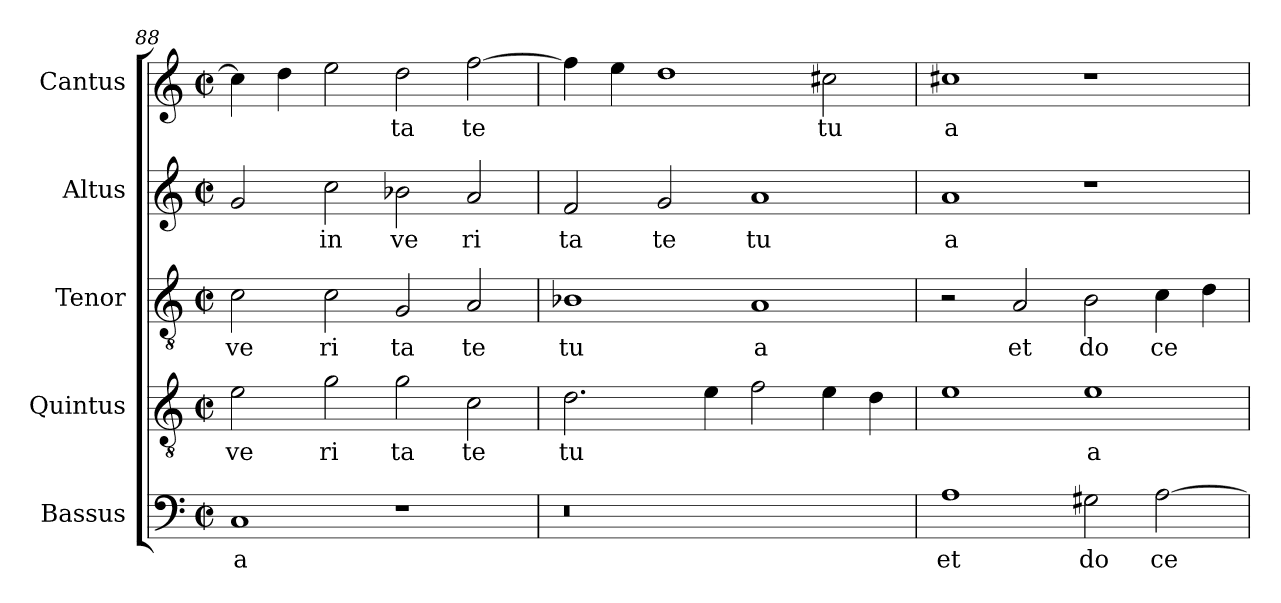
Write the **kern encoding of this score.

**kern	**text	**kern	**text	**kern	**text	**kern	**text	**kern	**text
*part5	*part5	*part4	*part4	*part3	*part3	*part2	*part2	*part1	*part1
*staff5	*staff5	*staff4	*staff4	*staff3	*staff3	*staff2	*staff2	*staff1	*staff1
*I"Bassus	*	*I"Quintus	*	*I"Tenor	*	*I"Altus	*	*I"Cantus	*
*clefF4	*	*clefGv2	*	*clefGv2	*	*clefG2	*	*clefG2	*
*k[]	*	*k[]	*	*k[]	*	*k[]	*	*k[]	*
*C:	*	*C:	*	*C:	*	*C:	*	*C:	*
*M2/2	*	*M2/2	*	*M2/2	*	*M2/2	*	*M2/2	*
*met(c|)	*	*met(c|)	*	*met(c|)	*	*met(c|)	*	*met(c|)	*
=88	=88	=88	=88	=88	=88	=88	=88	=88	=88
!	!LO:LY:b:cj	!	!LO:LY:b:cj	!	!LO:LY:b:cj	!	!LO:LY:b:cj	!	!LO:LY:b:cj
1C	a	2e\	ve	2c\	ve	2g/	.	4cc\]	.
!	!	!	!	!	!	!	!	!	!LO:LY:b:cj
.	.	.	.	.	.	.	.	4dd\	.
!	!	!	!LO:LY:b:cj	!	!LO:LY:b:cj	!	!LO:LY:b:cj	!	!LO:LY:b:cj
.	.	2g\	ri	2c\	ri	2cc\	in	2ee\	.
!	!	!	!LO:LY:b:cj	!	!LO:LY:b:cj	!	!LO:LY:b:cj	!	!LO:LY:b:cj
1r	.	2g\	ta	2G/	ta	2b-X\	ve	2dd\	ta
!	!	!	!LO:LY:b:cj	!	!LO:LY:b:cj	!	!LO:LY:b:cj	!	!LO:LY:b:cj
.	.	2c\	te	2A/	te	2a/	ri	[>2ff\	te
=89	=89	=89	=89	=89	=89	=89	=89	=89	=89
!	!	!	!LO:LY:b:cj	!	!LO:LY:b:cj	!	!LO:LY:b:cj	!	!LO:LY:b:cj
0r	.	2.d\	tu	1B-X	tu	2f/	ta	4ff\]	.
!	!	!	!	!	!	!	!	!	!LO:LY:b:cj
.	.	.	.	.	.	.	.	4ee\	.
!	!	!	!	!	!	!	!LO:LY:b:cj	!	!LO:LY:b:cj
.	.	.	.	.	.	2g/	te	1dd	.
!	!	!	!LO:LY:b:cj	!	!	!	!	!	!
.	.	4e\	.	.	.	.	.	.	.
!	!	!	!LO:LY:b:cj	!	!LO:LY:b:cj	!	!LO:LY:b:cj	!	!
.	.	2f\	.	1A	a	1a	tu	.	.
!	!	!	!LO:LY:b:cj	!	!	!	!	!	!LO:LY:b:cj
.	.	4e\	.	.	.	.	.	2cc#X\	tu
!	!	!	!LO:LY:b:cj	!	!	!	!	!	!
.	.	4d\	.	.	.	.	.	.	.
!!LO:PB:g=z
=90	=90	=90	=90	=90	=90	=90	=90	=90	=90
!	!LO:LY:b:cj	!	!LO:LY:b:cj	!	!	!	!LO:LY:b:cj	!	!LO:LY:b:cj
1A	et	1e	.	2r	.	1a	a	1cc#X	a
!	!	!	!	!	!LO:LY:b:cj	!	!	!	!
.	.	.	.	2A/	et	.	.	.	.
!	!LO:LY:b:cj	!	!LO:LY:b:cj	!	!LO:LY:b:cj	!	!	!	!
2G#X\	do	1e	a	2B\	do	1r	.	1r	.
!	!LO:LY:b:cj	!	!	!	!LO:LY:b:cj	!	!	!	!
[>2A\	ce	.	.	4c\	ce	.	.	.	.
!	!	!	!	!	!LO:LY:b:cj	!	!	!	!
.	.	.	.	4d\	.	.	.	.	.
=	=	=	=	=	=	=	=	=	=
*-	*-	*-	*-	*-	*-	*-	*-	*-	*-
